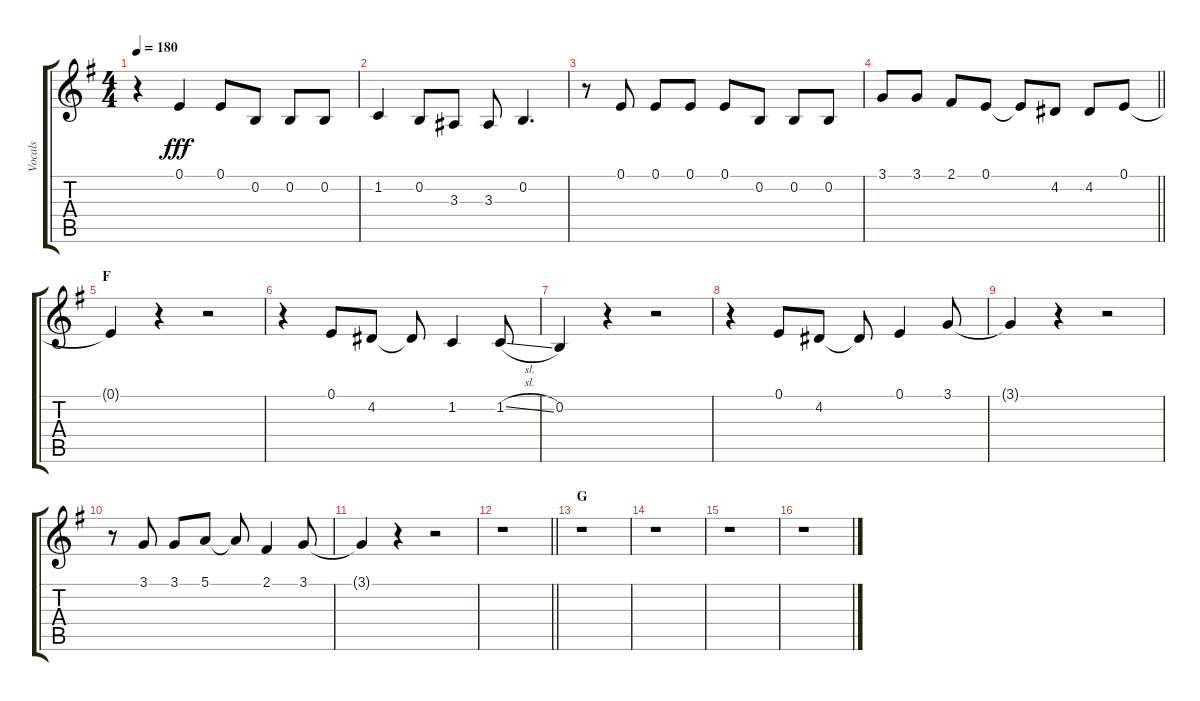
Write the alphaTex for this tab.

\track ("Vocals" "Vocals") {instrument voiceoohs}
\staff {score tabs}
\tuning (E4 B3 G3 D3 A2 E2) {hide}
\ts (4 4)
\tempo 180
\clef g2
\ks g
r.4{dy fff} 0.1.4 0.1.8 0.2.8 0.2.8 0.2.8 |
1.2.4 0.2.8 3.3.8 3.3.8 0.2.4{d} |
r.8 0.1.8 0.1.8 0.1.8 0.1.8 0.2.8 0.2.8 0.2.8 |
\barLineRight lightlight
3.1.8 3.1.8 2.1.8 0.1.8 0.1{t}.8 4.2.8 4.2.8 0.1.8 |
\section ("" "F")
0.1{t}.4 r.4 r.2 |
r.4 0.1.8 4.2.8 4.2{t}.8 1.2.4 1.2{sl}.8 |
0.2.4 r.4 r.2 |
r.4 0.1.8 4.2.8 4.2{t}.8 0.1.4 3.1.8 |
3.1{t}.4 r.4 r.2 |
r.8 3.1.8 3.1.8 5.1.8 5.1{t}.8 2.1.4 3.1.8 |
3.1{t}.4 r.4 r.2 |
\barLineRight lightlight
r.1 |
\section ("" "G")
r.1 |
r.1 |
r.1 |
r.1
